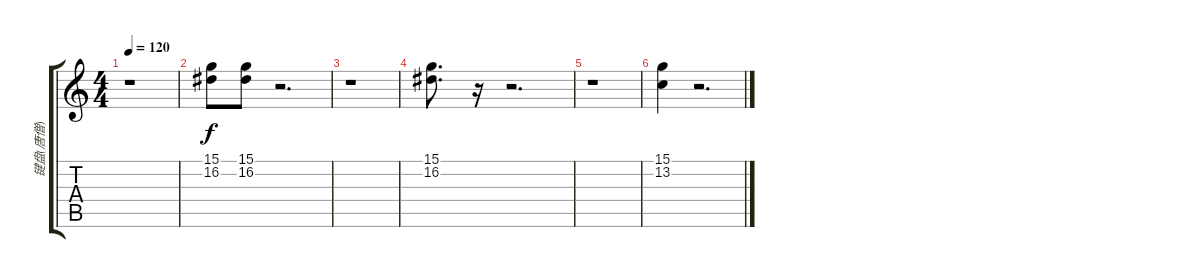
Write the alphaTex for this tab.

\track ("键盘(唐僧)" "键盘(唐僧)") {instrument choiraahs}
\staff {score tabs}
\tuning (E4 B3 G3 D3 A2 E2) {hide}
\ts (4 4)
\tempo 120
\clef g2
\ks c
r.1{dy f} |
(15.1 16.2).8 (15.1 16.2).8 r.2{d} |
r.1 |
(15.1 16.2).8{d} r.16 r.2{d} |
r.1 |
(15.1 13.2).4 r.2{d}
